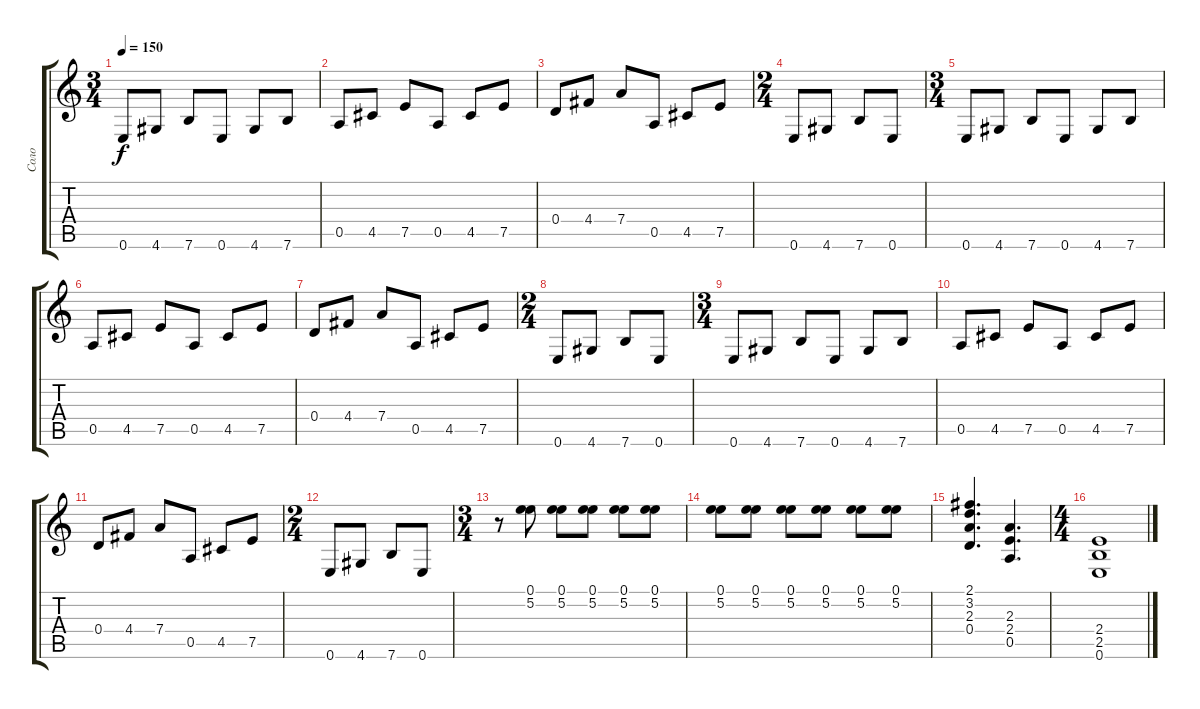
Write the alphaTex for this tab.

\track ("Соло" "Соло") {instrument distortionguitar}
\staff {score tabs}
\tuning (E4 B3 G3 D3 A2 E2) {hide}
\ts (3 4)
\tempo 150
\clef g2
\ks c
0.6.8{dy f instrument distortionguitar} 4.6.8 7.6.8 0.6.8 4.6.8 7.6.8 |
0.5.8 4.5.8 7.5.8 0.5.8 4.5.8 7.5.8 |
0.4.8 4.4.8 7.4.8 0.5.8 4.5.8 7.5.8 |
\ts (2 4)
0.6.8 4.6.8 7.6.8 0.6.8 |
\ts (3 4)
0.6.8 4.6.8 7.6.8 0.6.8 4.6.8 7.6.8 |
0.5.8 4.5.8 7.5.8 0.5.8 4.5.8 7.5.8 |
0.4.8 4.4.8 7.4.8 0.5.8 4.5.8 7.5.8 |
\ts (2 4)
0.6.8 4.6.8 7.6.8 0.6.8 |
\ts (3 4)
0.6.8 4.6.8 7.6.8 0.6.8 4.6.8 7.6.8 |
0.5.8 4.5.8 7.5.8 0.5.8 4.5.8 7.5.8 |
0.4.8 4.4.8 7.4.8 0.5.8 4.5.8 7.5.8 |
\ts (2 4)
0.6.8 4.6.8 7.6.8 0.6.8 |
\ts (3 4)
r.8 (0.1 5.2).8 (0.1 5.2).8 (0.1 5.2).8 (0.1 5.2).8 (0.1 5.2).8 |
(0.1 5.2).8 (0.1 5.2).8 (0.1 5.2).8 (0.1 5.2).8 (0.1 5.2).8 (0.1 5.2).8 |
(2.1 3.2 2.3 0.4).4{d} (2.3 2.4 0.5).4{d} |
\ts (4 4)
(2.4 2.5 0.6).1
